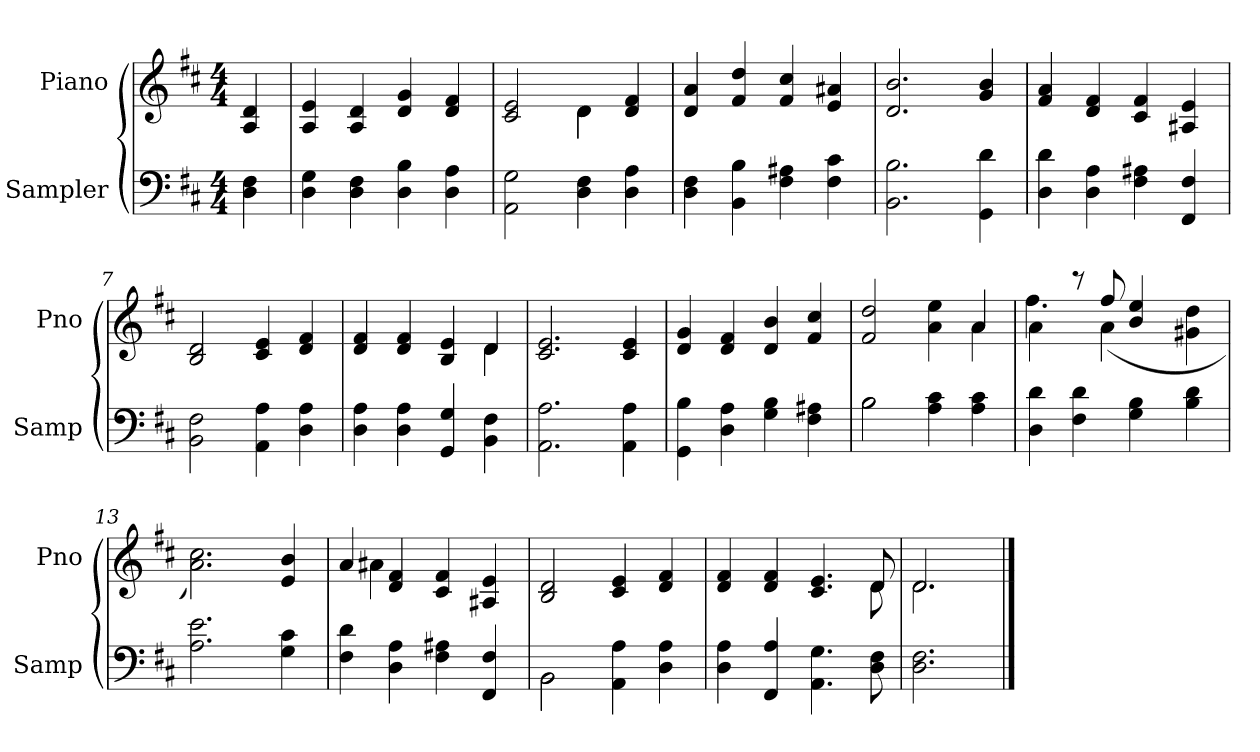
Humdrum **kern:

**kern	**kern
*part2	*part1
*staff2	*staff1
*I"Sampler	*I"Piano
*I'Samp	*I'Pno
*clefF4	*clefG2
*k[f#c#]	*k[f#c#]
*D:	*D:
*M4/4	*M4/4
=1	=1
4D 4F#	4A 4d
=2	=2
4D 4G	4A 4e
4D 4F#	4A 4d
4D 4B	4d 4g
4D 4A	4d 4f#
=3	=3
*	*^
2AA 2G	2c# 2e	2ryy
4D 4F#	4d\	4d
4D 4A	4d 4f#	4ryy
*	*v	*v
=4	=4
4D 4F#	4d 4a
4BB 4B	4f# 4dd
4F# 4A#X	4f# 4cc#
4F# 4c#	4e 4a#X
=5	=5
2.BB 2.B	2.d 2.b
4GG 4d	4g 4b
=6	=6
4D 4d	4f# 4a
4D 4A	4d 4f#
4F# 4A#X	4c# 4f#
4FF# 4F#	4A#X 4e
=7	=7
2BB 2F#	2B 2d
4AA 4A	4c# 4e
4D 4A	4d 4f#
=8	=8
*	*^
4D 4A	4d 4f#	2.ryy
4D 4A	4d 4f#	.
4GG 4G	4B 4e	.
4BB 4F#	4d/	4d
*	*v	*v
=9	=9
2.AA 2.A	2.c# 2.e
4AA 4A	4c# 4e
=10	=10
4GG 4B	4d 4g
4D 4A	4d 4f#
4G 4B	4d 4b
4F# 4A#X	4f# 4cc#
=11	=11
*^	*^
2B\	2B	2f# 2dd	2.ryy
4A 4c#	2ryy	4a 4ee	.
4A 4c#	.	4a/	4a
*v	*v	*	*
=12	=12	=12
4D 4d	4a\	4.ff#
4F# 4d	8r	.
.	8ff#	(4a
4G 4B	4b 4ee	.
.	.	4.ryy
4B 4d	4g#X 4dd	.
*	*v	*v
=13	=13
2.A 2.e	2.a 2.cc#)
4G 4c#	4e 4b
=14	=14
*	*^
4F# 4d	4a/	4a#
4D 4A	4d 4f#	2.ryy
4F# 4A#X	4c# 4f#	.
4FF# 4F#	4A#X 4e	.
*	*v	*v
=15	=15
*^	*
2BB\	2BB	2B 2d
4AA 4A	2ryy	4c# 4e
4D 4A	.	4d 4f#
*v	*v	*
=16	=16
*	*^
4D 4A	4d 4f#	2..ryy
4FF# 4A	4d 4f#	.
4.AA 4.G	4.c# 4.e	.
8D 8F#	8d/	8d
=17	=17	=17
2.D 2.F#	2.d/	2.d
*	*v	*v
==	==
*-	*-
